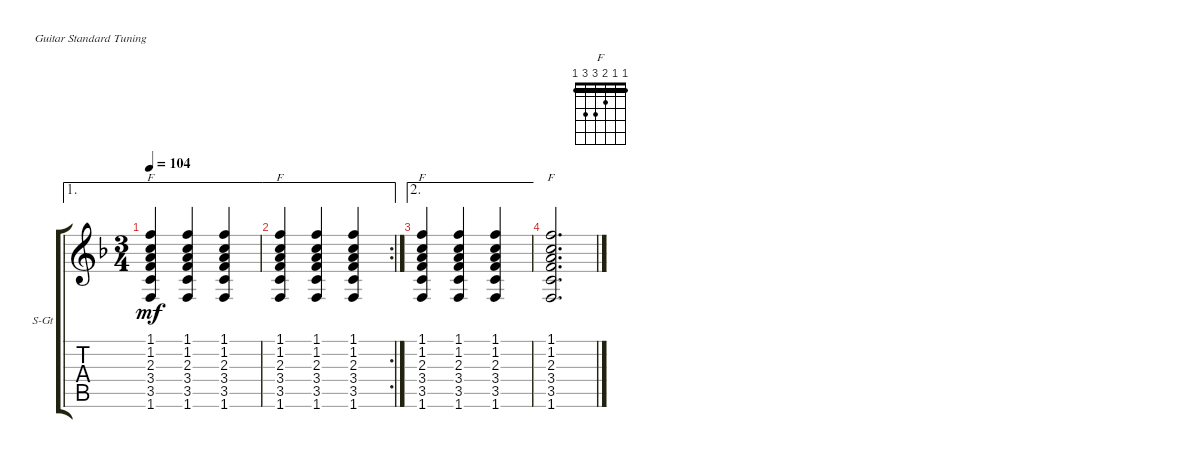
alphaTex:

\defaultSystemsLayout 4
\bracketExtendMode groupsimilarinstruments
\firstSystemTrackNameOrientation horizontal
\otherSystemsTrackNameOrientation horizontal
\track ("Steel Guitar" "S-Gt") {instrument acousticguitarsteel}
\staff {score tabs}
\tuning (E4 B3 G3 D3 A2 E2)
\chord ("F" 1 1 2 3 3 1) {barre (1 1)}
\ae 1
\ts (3 4)
\tempo 104
\clef g2
\scale
0.333333
\ks f
(1.1 1.2 2.3 3.4 3.5 1.6).4{ch "F" dy mf} (1.6 3.5 3.4 2.3 1.2 1.1).4 (1.1 1.2 2.3 3.4 3.5 1.6).4 |
\ae 1
\rc 2
\scale
0.333333 (1.1 1.2 2.3 3.4 3.5 1.6).4{ch "F"} (1.6 3.5 3.4 2.3 1.2 1.1).4 (1.1 1.2 2.3 3.4 3.5 1.6).4 |
\ae 2
\scale
0.333333 (1.1 1.2 2.3 3.4 3.5 1.6).4{ch "F"} (1.6 3.5 3.4 2.3 1.2 1.1).4 (1.1 1.2 2.3 3.4 3.5 1.6).4 |
(1.1 1.2 2.3 3.4 3.5 1.6).2{d ch "F"}
